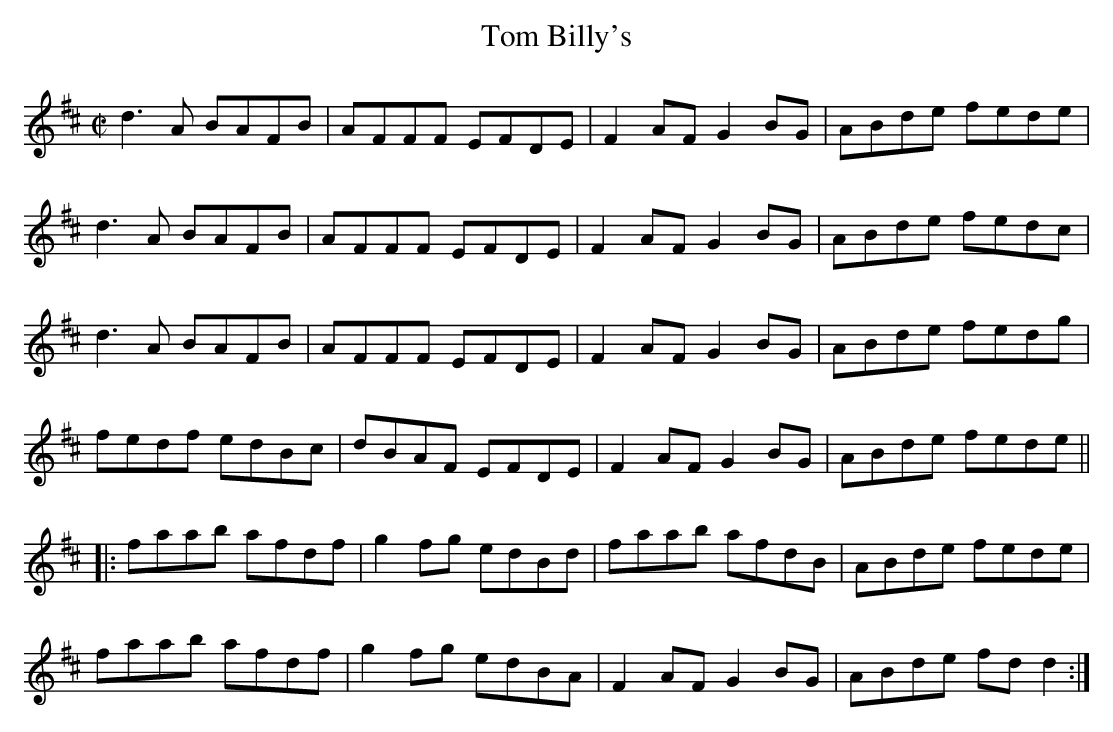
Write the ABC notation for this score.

X:1
T:Tom Billy's
M:C|
L:1/8
K:D
d3 A BAFB|AFFF EFDE|F2 AF G2 BG|ABde fede|
d3 A BAFB| AFFF EFDE|F2 AF G2 BG|ABde fedc|
d3 A BAFB|AFFF EFDE| F2 AF G2 BG|ABde fedg|
fedf edBc|dBAF EFDE|F2 AF G2 BG| ABde fede||
|:faab afdf|g2 fg edBd|faab afdB|ABde fede|
faab afdf|g2 fg edBA|F2 AF G2 BG|ABde fd d2 :|
